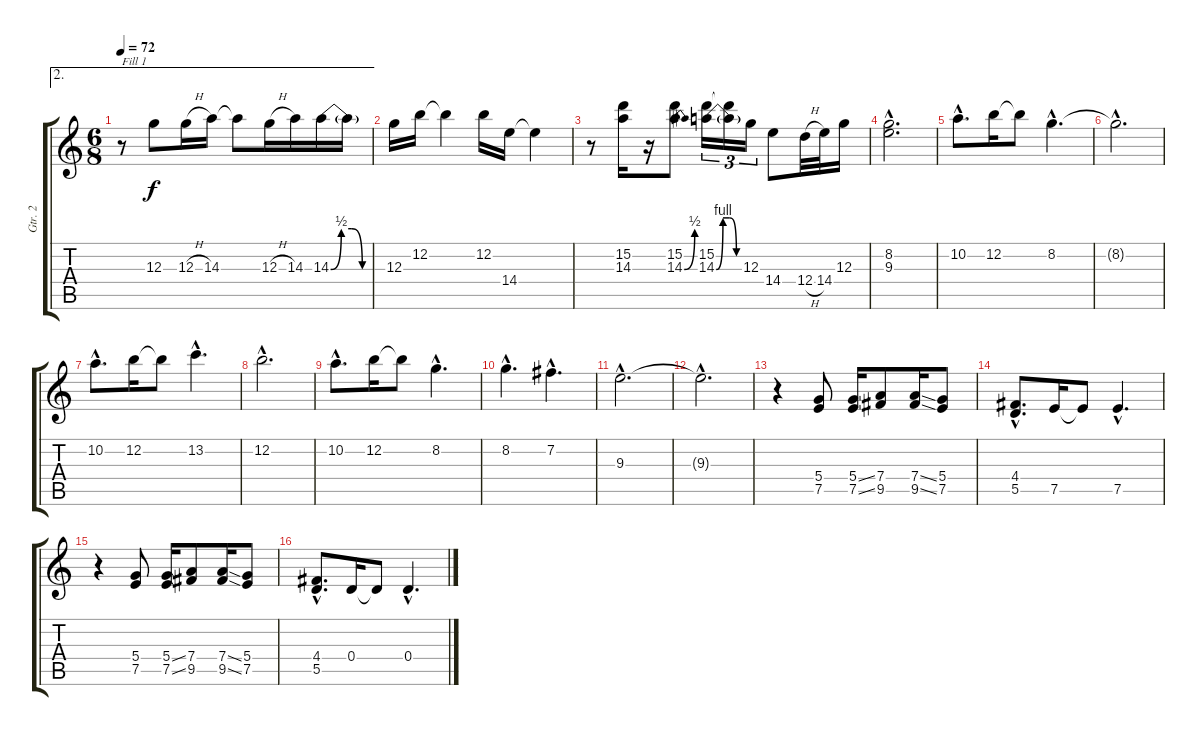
\track ("Gtr. 2" "Gtr. 2") {instrument acousticguitarnylon}
\staff {score tabs}
\tuning (E4 B3 G3 D3 A2 E2) {hide}
\ae 2
\ts (6 8)
\tempo 72
\clef g2
\ks c
r.8{txt "Fill 1" dy f} 12.3.8 12.3{h}.16 14.3.16 14.3{t}.8 12.3{h}.16 14.3.16 14.3{be (custom 0 0 15 2 30 2 45 0 60 0)}.16 14.3{t}.16 |
12.3.16 12.2.16 12.2{t}.4 12.2.16 14.4.16 14.4{t}.4 |
r.8 (15.2 14.3).16 r.16 (15.2 14.3{be (bend 0 0 60 2)}).8 (15.2 14.3{be (custom 0 0 15 4 30 4 45 0 60 0)}).16{tu (3 2)} (15.2{t} 14.3{t}).16{tu (3 2)} 12.3.16{tu (3 2)} 14.4.8 12.4{h}.32 14.4.32 12.3.16 |
(8.2{hac} 9.3{hac}).2{d instrument overdrivenguitar} |
10.2{hac}.8{d} 12.2.16 12.2{t}.8 8.2{hac}.4{d} |
8.2{hac t}.2{d} |
10.2{hac}.8{d} 12.2.16 12.2{t}.8 13.2{hac}.4{d} |
12.2{hac}.2{d} |
10.2{hac}.8{d} 12.2.16 12.2{t}.8 8.2{hac}.4{d} |
8.2{hac}.4{d} 7.2{hac}.4{d} |
9.3{hac}.2{d} |
9.3{hac t}.2{d} |
r.4{instrument acousticguitarnylon} (5.4 7.5).8 (5.4{ss} 7.5{ss}).16 (7.4 9.5).8 (7.4{ss} 9.5{ss}).16 (5.4 7.5).8 |
(4.4{hac} 5.5{hac}).8{d} 7.5.16 7.5{t}.8 7.5{hac}.4{d} |
r.4 (5.4 7.5).8 (5.4{ss} 7.5{ss}).16 (7.4 9.5).8 (7.4{ss} 9.5{ss}).16 (5.4 7.5).8 |
(4.4{hac} 5.5{hac}).8{d} 0.4.16 0.4{t}.8 0.4{hac}.4{d}
